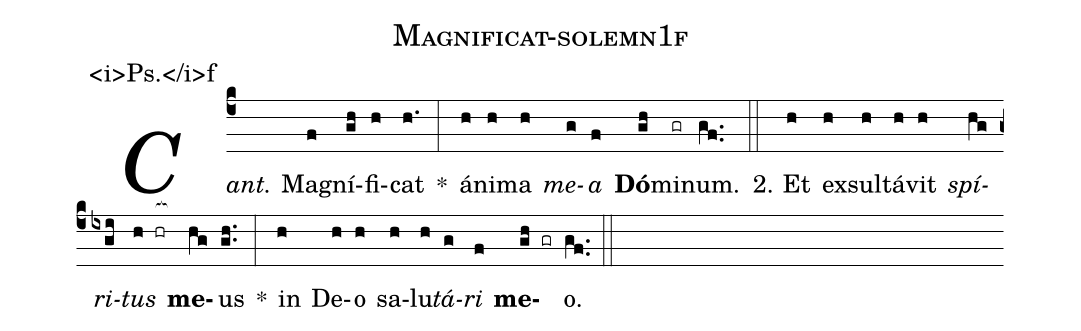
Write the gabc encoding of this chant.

name: Magnificat-solemn1f;
annotation: <i>Ps.</i>f;
%%
(c4)<i>Cant.</i> M{a}(f)gní(gh)fi(h)cat(h.) *(:) á(h)ni(h)ma(h) <i>me</i>(g)<i>a</i>(f) <b>Dó</b>(gh)mi(gr)num.(gf..) (::)
2. Et(h) ex(h)sul(h)tá(h)vit(h) <i>spí</i>(hg)<i>ri</i>(ixgi)<i>tus</i>(h hr[ocb:1{]) <b>me</b>(hg[ocb:0}])us(gh..) *(:) in(h) De(h)o(h) sa(h)lu(h)<i>tá</i>(g)<i>ri</i>(f) <b>me</b>(gh gr)o.(gf..) (::)


%E(h) u(h) o(g) u(f) a(gh) e.(gf..) (::)
